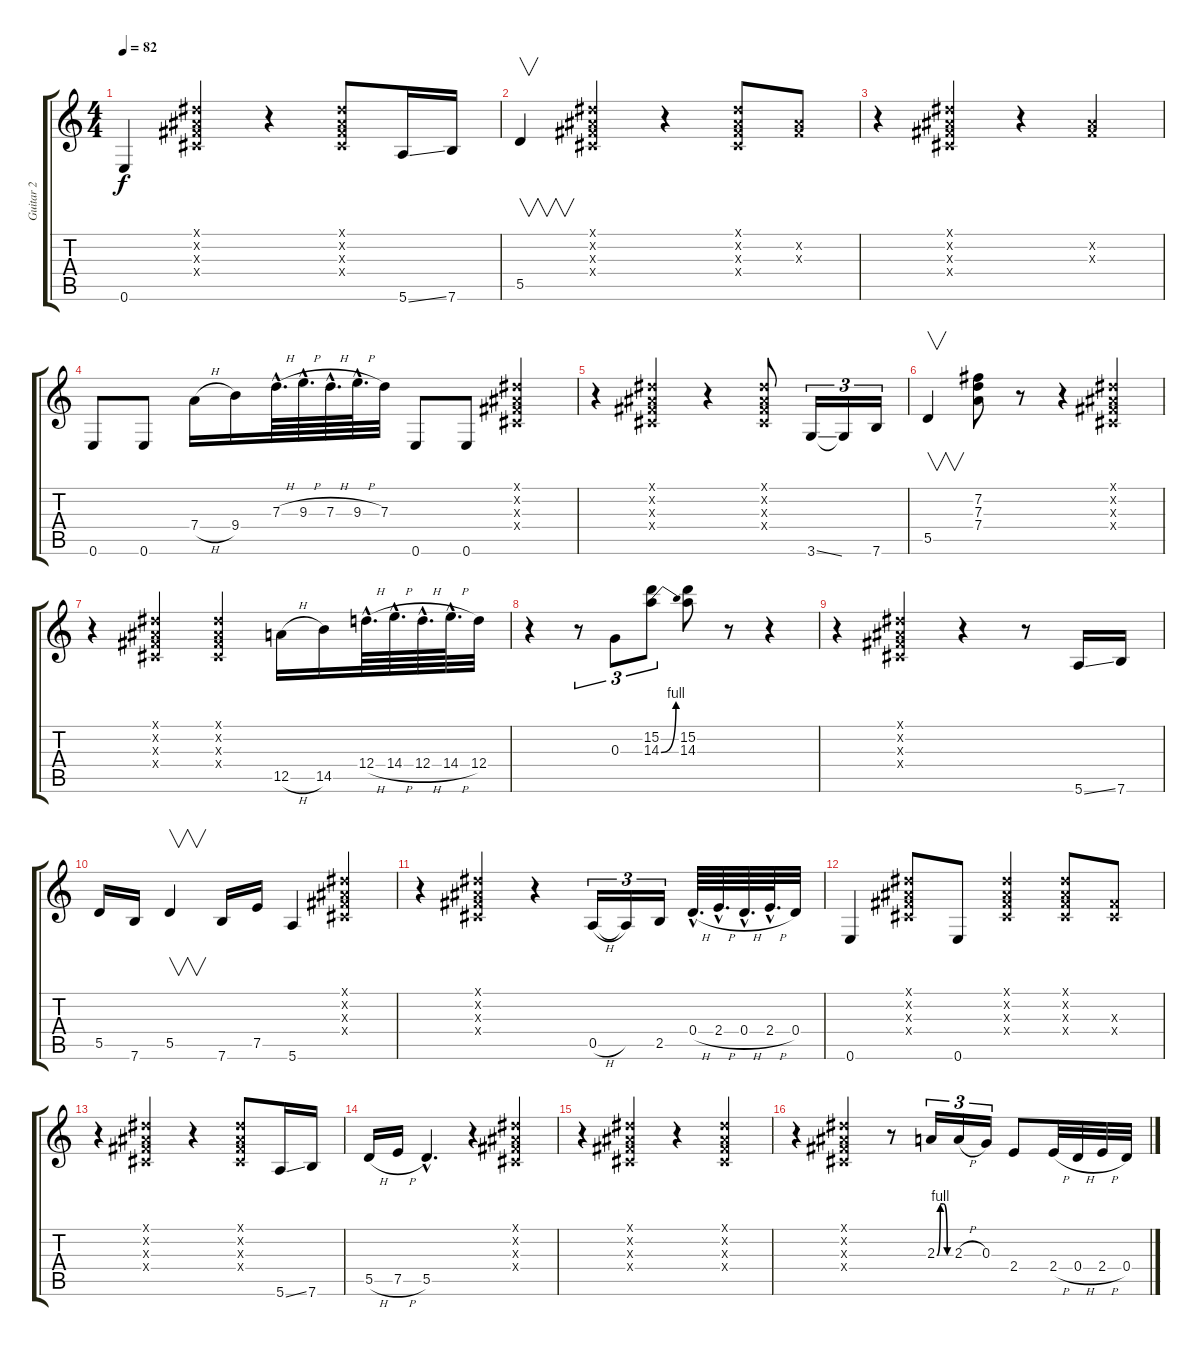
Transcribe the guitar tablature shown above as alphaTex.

\track ("Guitar 2" "Guitar 2") {instrument electricguitarclean}
\staff {score tabs}
\tuning (E4 B3 G3 D3 A2 E2) {hide}
\ts (4 4)
\tempo 82
\clef g2
\ks c
0.6.4{dy f} (-1.1{x} -1.2{x} -1.3{x} -1.4{x}).4 r.4 (-1.1{x} -1.2{x} -1.3{x} -1.4{x}).8 5.6{ss}.16 7.6.16 |
5.5.4{v} (-1.1{x} -1.2{x} -1.3{x} -1.4{x}).4 r.4 (-1.1{x} -1.2{x} -1.3{x} -1.4{x}).8 (-1.2{x} -1.3{x}).8 |
r.4 (-1.1{x} -1.2{x} -1.3{x} -1.4{x}).4 r.4 (-1.2{x} -1.3{x}).4 |
0.6.8 0.6.8 7.4{h}.16 9.4.16 7.3{h hac}.64{d} 9.3{h hac}.64{d} 7.3{h hac}.64{d} 9.3{h hac}.64{d} 7.3.32 0.6.8 0.6.8 (-1.1{x} -1.2{x} -1.3{x} -1.4{x}).4 |
r.4 (-1.1{x} -1.2{x} -1.3{x} -1.4{x}).4 r.4 (-1.1{x} -1.2{x} -1.3{x} -1.4{x}).8 3.6{ss}.16{tu (3 2)} 3.6{t}.16{tu (3 2)} 7.6.16{tu (3 2)} |
5.5.4{v} (7.2 7.3 7.4).8 r.8 r.4 (-1.1{x} -1.2{x} -1.3{x} -1.4{x}).4 |
r.4 (-1.1{x} -1.2{x} -1.3{x} -1.4{x}).4 (-1.1{x} -1.2{x} -1.3{x} -1.4{x}).4 12.5{h}.16 14.5.16 12.4{h hac}.64{d} 14.4{h hac}.64{d} 12.4{h hac}.64{d} 14.4{h hac}.64{d} 12.4.32 |
r.4 r.8{tu (3 2)} 0.3.8{tu (3 2)} (15.2 14.3{be (bend 0 0 60 4)}).8{tu (3 2)} (15.2 14.3).8 r.8 r.4 |
r.4 (-1.1{x} -1.2{x} -1.3{x} -1.4{x}).4 r.4 r.8 5.6{ss}.16 7.6.16 |
5.5.16 7.6.16 5.5.4{v} 7.6.16 7.5.16 5.6.4 (-1.1{x} -1.2{x} -1.3{x} -1.4{x}).4 |
r.4 (-1.1{x} -1.2{x} -1.3{x} -1.4{x}).4 r.4 0.5{h}.16{tu (3 2)} 0.5{t}.16{tu (3 2)} 2.5.16{tu (3 2)} 0.4{h hac}.64{d} 2.4{h hac}.64{d} 0.4{h hac}.64{d} 2.4{h hac}.64{d} 0.4.32 |
0.6.4 (-1.1{x} -1.2{x} -1.3{x} -1.4{x}).8 0.6.8 (-1.1{x} -1.2{x} -1.3{x} -1.4{x}).4 (-1.1{x} -1.2{x} -1.3{x} -1.4{x}).8 (-1.3{x} -1.4{x}).8 |
r.4 (-1.1{x} -1.2{x} -1.3{x} -1.4{x}).4 r.4 (-1.1{x} -1.2{x} -1.3{x} -1.4{x}).8 5.6{ss}.16 7.6.16 |
5.5{h}.16 7.5{h}.16 5.5{hac}.4{d} r.4 (-1.1{x} -1.2{x} -1.3{x} -1.4{x}).4 |
r.4 (-1.1{x} -1.2{x} -1.3{x} -1.4{x}).4 r.4 (-1.1{x} -1.2{x} -1.3{x} -1.4{x}).4 |
r.4 (-1.1{x} -1.2{x} -1.3{x} -1.4{x}).4 r.8 2.3{be (custom 0 0 15 4 30 4 45 0 60 0)}.16{tu (3 2)} 2.3{h}.16{tu (3 2)} 0.3.16{tu (3 2)} 2.4.8 2.4{h}.32 0.4{h}.32 2.4{h}.32 0.4.32
